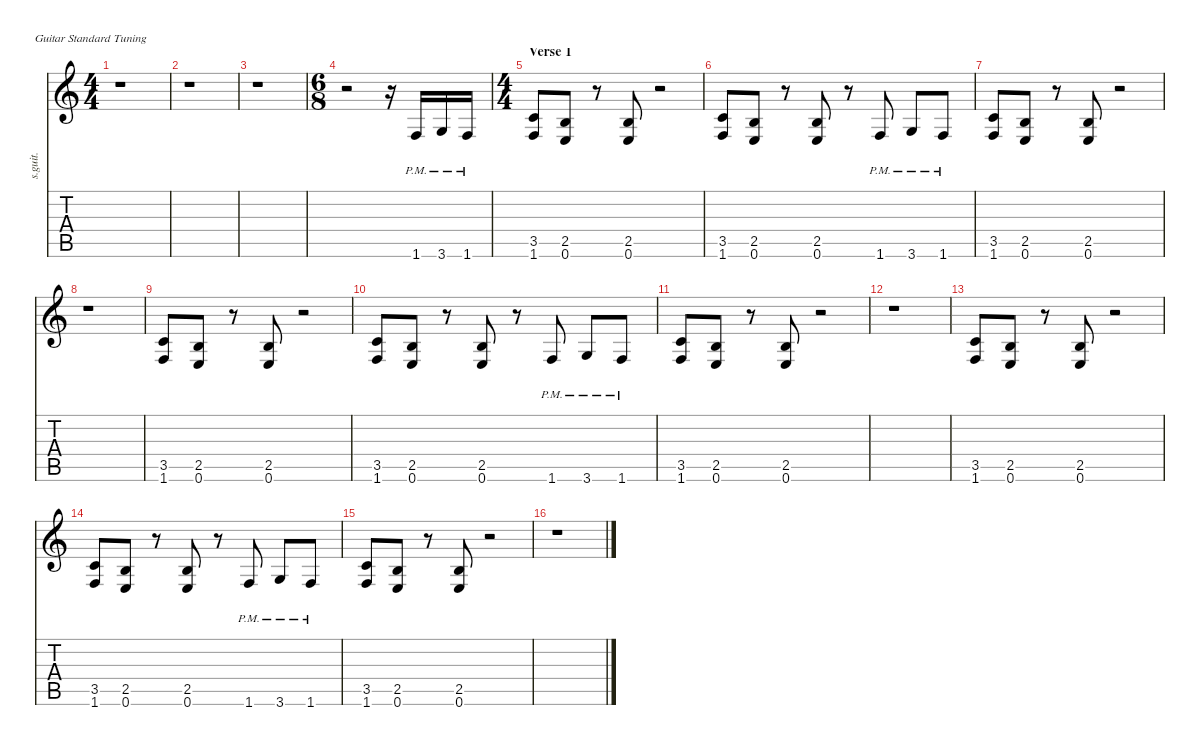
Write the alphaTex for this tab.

\defaultSystemsLayout 4
\hideDynamics
\bracketExtendMode nobrackets
\track ("Dave Mustaine" "s.guit.") {instrument distortionguitar}
\staff {score tabs}
\tuning (E4 B3 G3 D3 A2 E2)
\ts (4 4)
\beaming (8 2 2 2 2)
\tempo (70 hide)
\clef g2
\ks c
r.1{dy f instrument distortionguitar} |
r.1 |
r.1 |
\ts (6 8)
\beaming (8 2 2 2 2)
r.2 r.16 1.6{pm}.16{lyrics (0 "") lyrics (1 "") lyrics (2 "") lyrics (3 "") lyrics (4 "")} 3.6{pm}.16{lyrics (0 "") lyrics (1 "") lyrics (2 "") lyrics (3 "") lyrics (4 "")} 1.6{pm}.16{lyrics (0 "") lyrics (1 "") lyrics (2 "") lyrics (3 "") lyrics (4 "")} |
\ts (4 4)
\beaming (8 2 2 2 2)
\section ("" "Verse 1")
\tempo (140 hide)
(3.5 1.6).8{lyrics (0 "") lyrics (1 "") lyrics (2 "") lyrics (3 "") lyrics (4 "")} (2.5 0.6).8{lyrics (0 "") lyrics (1 "") lyrics (2 "") lyrics (3 "") lyrics (4 "")} r.8 (2.5 0.6).8{lyrics (0 "") lyrics (1 "") lyrics (2 "") lyrics (3 "") lyrics (4 "")} r.2 |
(3.5 1.6).8{lyrics (0 "") lyrics (1 "") lyrics (2 "") lyrics (3 "") lyrics (4 "")} (2.5 0.6).8{lyrics (0 "") lyrics (1 "") lyrics (2 "") lyrics (3 "") lyrics (4 "")} r.8 (2.5 0.6).8{lyrics (0 "") lyrics (1 "") lyrics (2 "") lyrics (3 "") lyrics (4 "")} r.8 1.6{pm}.8{lyrics (0 "") lyrics (1 "") lyrics (2 "") lyrics (3 "") lyrics (4 "")} 3.6{pm}.8{lyrics (0 "") lyrics (1 "") lyrics (2 "") lyrics (3 "") lyrics (4 "")} 1.6{pm}.8{lyrics (0 "") lyrics (1 "") lyrics (2 "") lyrics (3 "") lyrics (4 "")} |
(3.5 1.6).8{lyrics (0 "") lyrics (1 "") lyrics (2 "") lyrics (3 "") lyrics (4 "")} (2.5 0.6).8{lyrics (0 "") lyrics (1 "") lyrics (2 "") lyrics (3 "") lyrics (4 "")} r.8 (2.5 0.6).8{lyrics (0 "") lyrics (1 "") lyrics (2 "") lyrics (3 "") lyrics (4 "")} r.2 |
r.1 |
(3.5 1.6).8{lyrics (0 "") lyrics (1 "") lyrics (2 "") lyrics (3 "") lyrics (4 "")} (2.5 0.6).8{lyrics (0 "") lyrics (1 "") lyrics (2 "") lyrics (3 "") lyrics (4 "")} r.8 (2.5 0.6).8{lyrics (0 "") lyrics (1 "") lyrics (2 "") lyrics (3 "") lyrics (4 "")} r.2 |
(3.5 1.6).8{lyrics (0 "") lyrics (1 "") lyrics (2 "") lyrics (3 "") lyrics (4 "")} (2.5 0.6).8{lyrics (0 "") lyrics (1 "") lyrics (2 "") lyrics (3 "") lyrics (4 "")} r.8 (2.5 0.6).8{lyrics (0 "") lyrics (1 "") lyrics (2 "") lyrics (3 "") lyrics (4 "")} r.8 1.6{pm}.8{lyrics (0 "") lyrics (1 "") lyrics (2 "") lyrics (3 "") lyrics (4 "")} 3.6{pm}.8{lyrics (0 "") lyrics (1 "") lyrics (2 "") lyrics (3 "") lyrics (4 "")} 1.6{pm}.8{lyrics (0 "") lyrics (1 "") lyrics (2 "") lyrics (3 "") lyrics (4 "")} |
(3.5 1.6).8{lyrics (0 "") lyrics (1 "") lyrics (2 "") lyrics (3 "") lyrics (4 "")} (2.5 0.6).8{lyrics (0 "") lyrics (1 "") lyrics (2 "") lyrics (3 "") lyrics (4 "")} r.8 (2.5 0.6).8{lyrics (0 "") lyrics (1 "") lyrics (2 "") lyrics (3 "") lyrics (4 "")} r.2 |
r.1 |
(3.5 1.6).8{lyrics (0 "") lyrics (1 "") lyrics (2 "") lyrics (3 "") lyrics (4 "")} (2.5 0.6).8{lyrics (0 "") lyrics (1 "") lyrics (2 "") lyrics (3 "") lyrics (4 "")} r.8 (2.5 0.6).8{lyrics (0 "") lyrics (1 "") lyrics (2 "") lyrics (3 "") lyrics (4 "")} r.2 |
(3.5 1.6).8{lyrics (0 "") lyrics (1 "") lyrics (2 "") lyrics (3 "") lyrics (4 "")} (2.5 0.6).8{lyrics (0 "") lyrics (1 "") lyrics (2 "") lyrics (3 "") lyrics (4 "")} r.8 (2.5 0.6).8{lyrics (0 "") lyrics (1 "") lyrics (2 "") lyrics (3 "") lyrics (4 "")} r.8 1.6{pm}.8{lyrics (0 "") lyrics (1 "") lyrics (2 "") lyrics (3 "") lyrics (4 "")} 3.6{pm}.8{lyrics (0 "") lyrics (1 "") lyrics (2 "") lyrics (3 "") lyrics (4 "")} 1.6{pm}.8{lyrics (0 "") lyrics (1 "") lyrics (2 "") lyrics (3 "") lyrics (4 "")} |
(3.5 1.6).8{lyrics (0 "") lyrics (1 "") lyrics (2 "") lyrics (3 "") lyrics (4 "")} (2.5 0.6).8{lyrics (0 "") lyrics (1 "") lyrics (2 "") lyrics (3 "") lyrics (4 "")} r.8 (2.5 0.6).8{lyrics (0 "") lyrics (1 "") lyrics (2 "") lyrics (3 "") lyrics (4 "")} r.2 |
r.1
